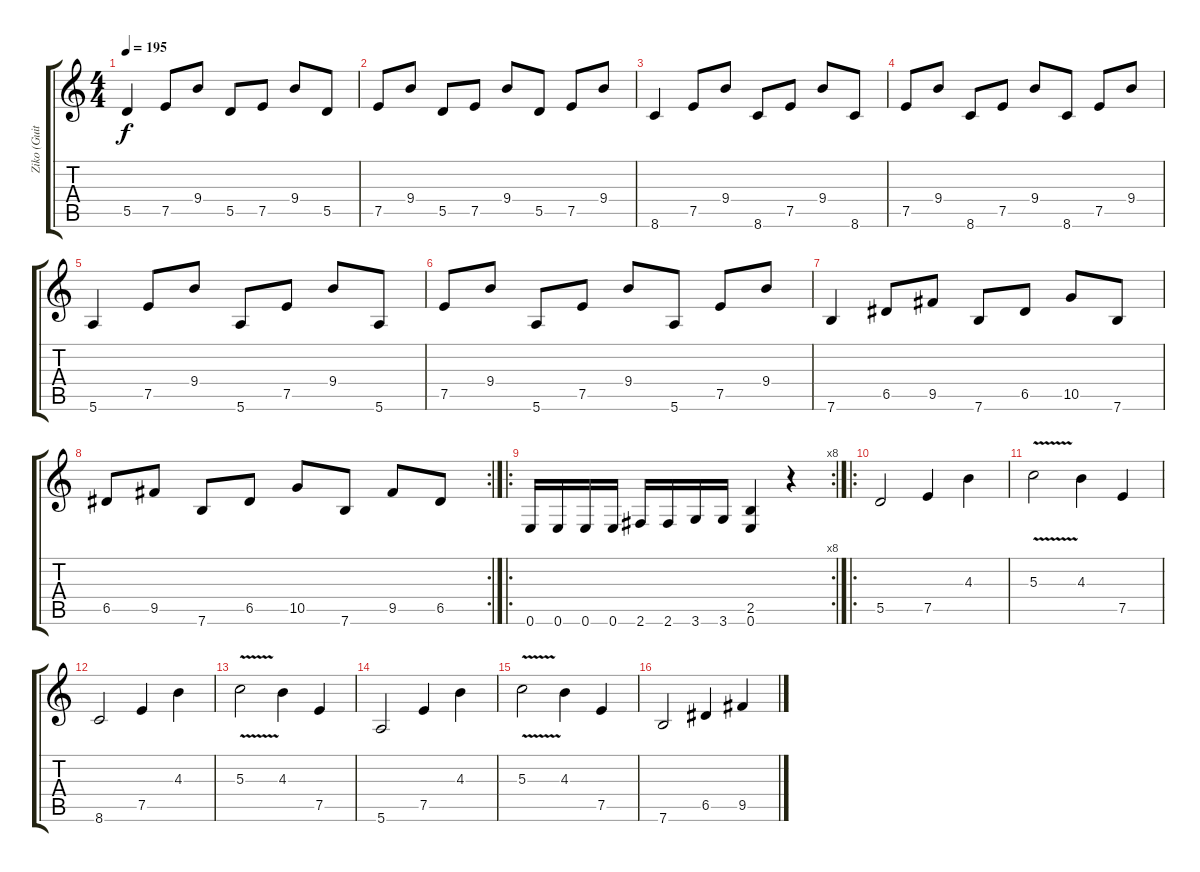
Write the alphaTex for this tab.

\track ("Ziko (Guitar)" "Ziko (Guit") {instrument distortionguitar}
\staff {score tabs}
\tuning (E4 B3 G3 D3 A2 E2) {hide}
\ts (4 4)
\tempo 195
\clef g2
\ks c
5.5.4{dy f} 7.5.8 9.4.8 5.5.8 7.5.8 9.4.8 5.5.8 |
7.5.8 9.4.8 5.5.8 7.5.8 9.4.8 5.5.8 7.5.8 9.4.8 |
8.6.4 7.5.8 9.4.8 8.6.8 7.5.8 9.4.8 8.6.8 |
7.5.8 9.4.8 8.6.8 7.5.8 9.4.8 8.6.8 7.5.8 9.4.8 |
5.6.4 7.5.8 9.4.8 5.6.8 7.5.8 9.4.8 5.6.8 |
7.5.8 9.4.8 5.6.8 7.5.8 9.4.8 5.6.8 7.5.8 9.4.8 |
7.6.4 6.5.8 9.5.8 7.6.8 6.5.8 10.5.8 7.6.8 |
\rc 2
6.5.8 9.5.8 7.6.8 6.5.8 10.5.8 7.6.8 9.5.8 6.5.8 |
\ro
\rc 8
0.6.16 0.6.16 0.6.16 0.6.16 2.6.16 2.6.16 3.6.16 3.6.16 (2.5 0.6).4 r.4 |
\ro
5.5.2 7.5.4 4.3.4 |
5.3{v}.2 4.3.4 7.5.4 |
8.6.2 7.5.4 4.3.4 |
5.3{v}.2 4.3.4 7.5.4 |
5.6.2 7.5.4 4.3.4 |
5.3{v}.2 4.3.4 7.5.4 |
7.6.2 6.5.4 9.5.4
